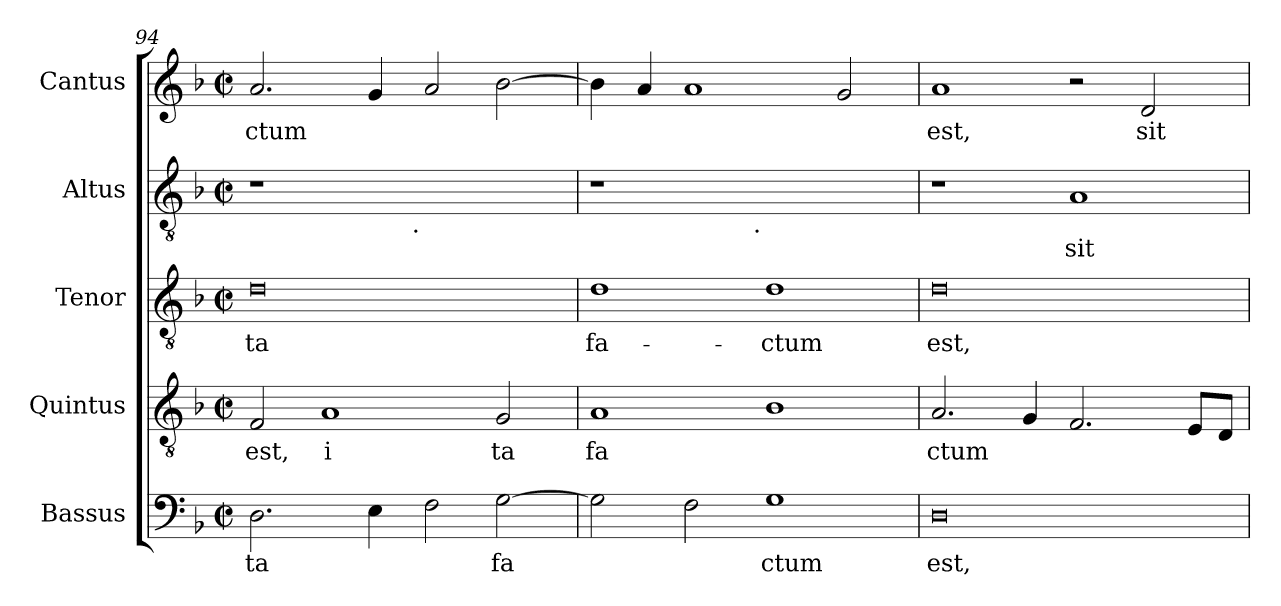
**kern	**text	**kern	**text	**kern	**text	**kern	**text	**kern	**text
*part5	*part5	*part4	*part4	*part3	*part3	*part2	*part2	*part1	*part1
*staff5	*staff5	*staff4	*staff4	*staff3	*staff3	*staff2	*staff2	*staff1	*staff1
*I"Bassus	*	*I"Quintus	*	*I"Tenor	*	*I"Altus	*	*I"Cantus	*
*clefF4	*	*clefGv2	*	*clefGv2	*	*clefGv2	*	*clefG2	*
*k[b-]	*	*k[b-]	*	*k[b-]	*	*k[b-]	*	*k[b-]	*
*F:	*	*F:	*	*F:	*	*F:	*	*F:	*
*M2/2	*	*M2/2	*	*M2/2	*	*M2/2	*	*M2/2	*
*met(c|)	*	*met(c|)	*	*met(c|)	*	*met(c|)	*	*met(c|)	*
=94	=94	=94	=94	=94	=94	=94	=94	=94	=94
!	!LO:LY:b:cj	!	!LO:LY:b:cj	!	!LO:LY:b:cj	!	!	!	!LO:LY:b:cj
*	*	*	*	*	*	*^	*	*	*
2.D\	ta	2F/	est,	0d	-ta	1r	2ryy	.	2.a/	ctum
!	!	!	!LO:LY:b:cj	!	!	!	!	!	!	!
.	.	1A	i	.	.	.	4...ryy	.	.	.
!	!LO:LY:b:cj	!	!	!	!	!	!	!	!	!LO:LY:b:cj
4E\	.	.	.	.	.	.	.	.	4g/	.
!	!	!	!	!	!	!	!LO:TX:b:t=.	!	!	!
.	.	.	.	.	.	.	1ryy	.	.	.
!	!LO:LY:b:cj	!	!	!	!	!	!	!	!	!LO:LY:b:cj
2F\	.	.	.	.	.	1ryy	.	.	2a/	.
!	!LO:LY:b:cj	!	!LO:LY:b:cj	!	!	!	!	!	!	!LO:LY:b:cj
[>2G\	fa	2G/	ta	.	.	.	.	.	[>2b-\	.
.	.	.	.	.	.	.	32ryy	.	.	.
=95	=95	=95	=95	=95	=95	=95	=95	=95	=95	=95
!	!LO:LY:b:cj	!	!LO:LY:b:cj	!	!LO:LY:b:cj	!	!	!	!	!LO:LY:b:cj
2G\]	.	1A	fa	1d	fa-	1r	2ryy	.	4b-\]	.
!	!	!	!	!	!	!	!	!	!	!LO:LY:b:cj
.	.	.	.	.	.	.	.	.	4a/	.
!	!LO:LY:b:cj	!	!	!	!	!	!	!	!	!LO:LY:b:cj
2F\	.	.	.	.	.	.	4...ryy	.	1a	.
!	!	!	!	!	!	!	!LO:TX:b:t=.	!	!	!
.	.	.	.	.	.	.	1ryy	.	.	.
!	!LO:LY:b:cj	!	!LO:LY:b:cj	!	!LO:LY:b:cj	!	!	!	!	!
1G	ctum	1B-	.	1d	-ctum	1ryy	.	.	.	.
!	!	!	!	!	!	!	!	!	!	!LO:LY:b:cj
.	.	.	.	.	.	.	.	.	2g/	.
.	.	.	.	.	.	.	32ryy	.	.	.
=96	=96	=96	=96	=96	=96	=96	=96	=96	=96	=96
!	!LO:LY:b:cj	!	!LO:LY:b:cj	!	!LO:LY:b:cj	!	!	!	!	!LO:LY:b:cj
*	*	*	*	*	*	*v	*v	*	*	*
0D	est,	2.A/	ctum	0d	est,	1r	.	1a	est,
!	!	!	!LO:LY:b:cj	!	!	!	!	!	!
.	.	4G/	.	.	.	.	.	.	.
!	!	!	!LO:LY:b:cj	!	!	!	!LO:LY:b:cj	!	!
.	.	2.F/	.	.	.	1A	sit	2r	.
!	!	!	!	!	!	!	!	!	!LO:LY:b:cj
.	.	.	.	.	.	.	.	2d/	sit
!	!	!	!LO:LY:b:cj	!	!	!	!	!	!
.	.	8E/L	.	.	.	.	.	.	.
!	!	!	!LO:LY:b:cj	!	!	!	!	!	!
.	.	8D/J	.	.	.	.	.	.	.
=	=	=	=	=	=	=	=	=	=
*-	*-	*-	*-	*-	*-	*-	*-	*-	*-
